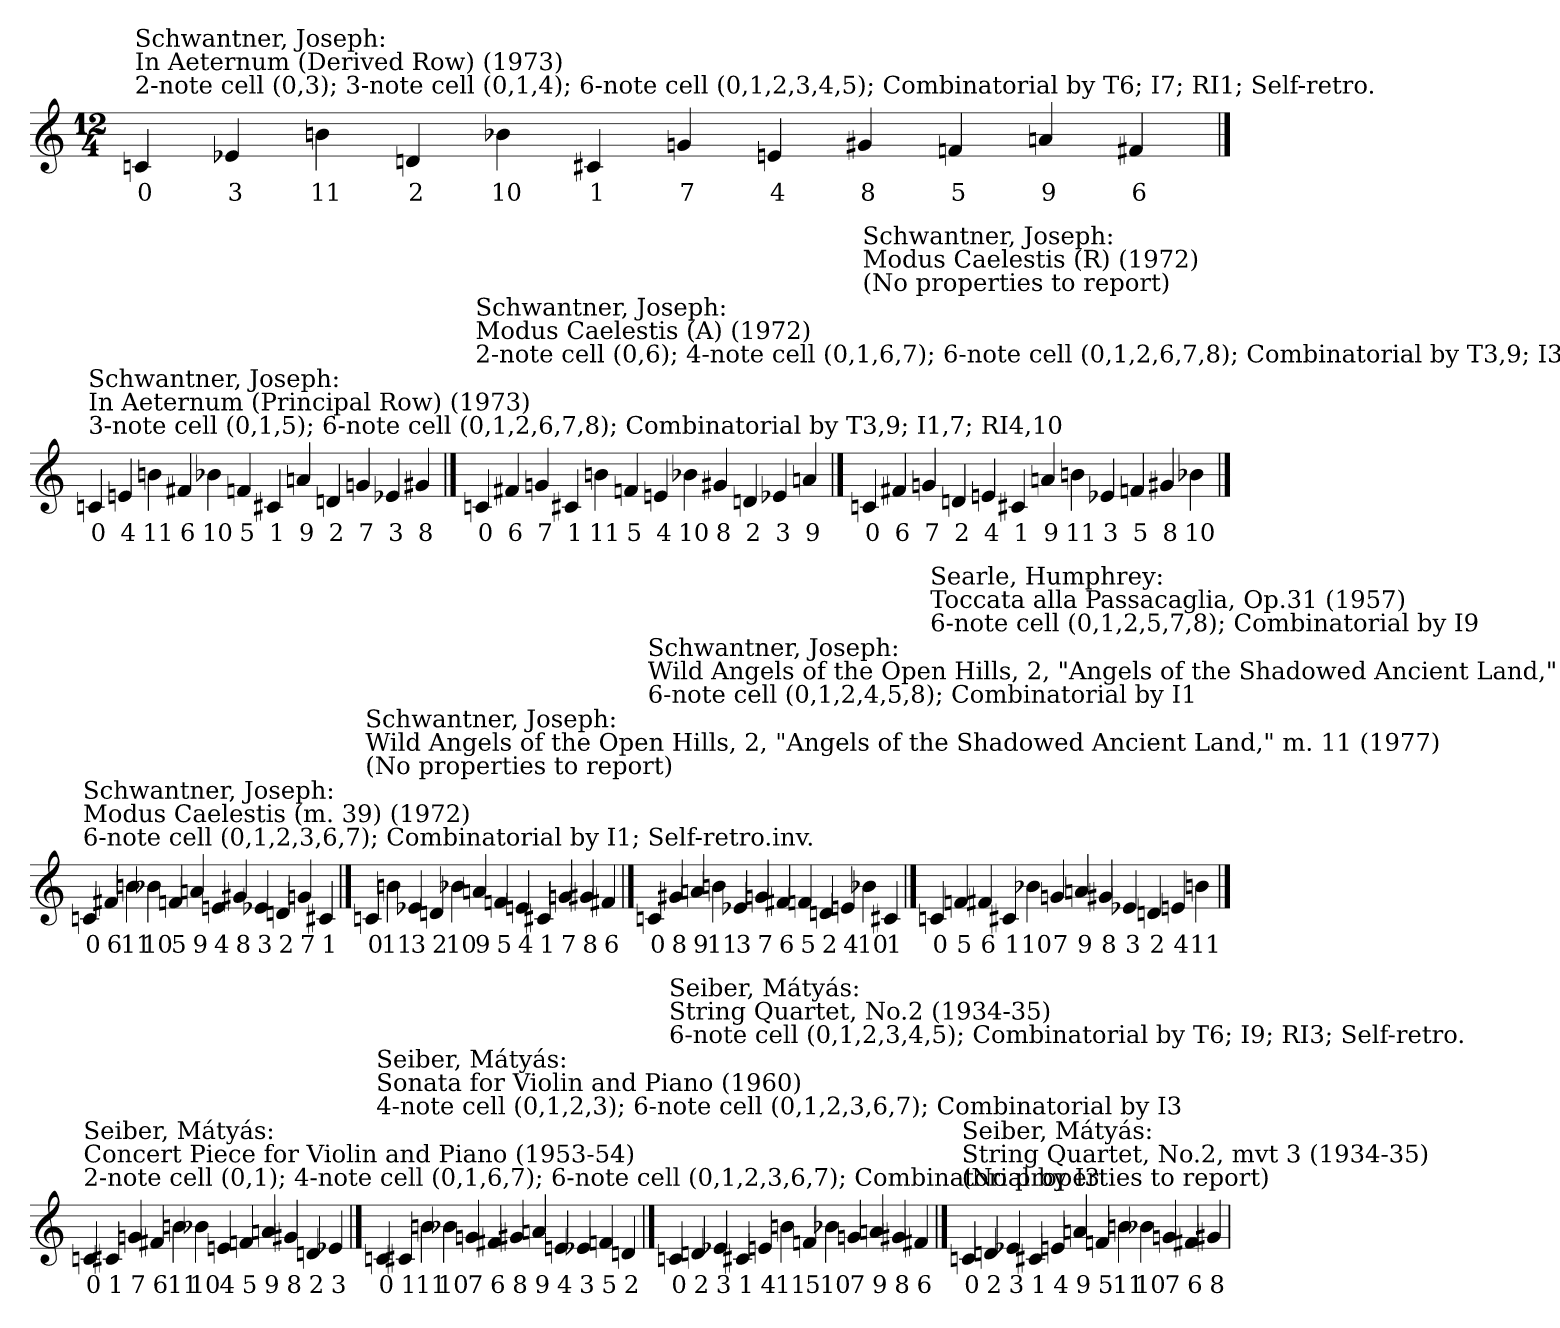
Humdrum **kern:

**kern	**text
*part1	*part1
*staff1	*staff1
!!LO:LB:g=z
*M12/4	*
==1129	==1129
!LO:TX:t=Schwantner, Joseph&colon; \nIn Aeternum (Derived Row) (1973)\n2-note cell (0,3); 3-note cell (0,1,4); 6-note cell (0,1,2,3,4,5); Combinatorial by T6; I7; RI1; Self-retro.	!
4cn	0
4e-X	3
4bn	11
4dn	2
4b-X	10
4c#X	1
4gn	7
4en	4
4g#X	8
4fn	5
4an	9
4f#X	6
!!LO:LB:g=z
==1130	==1130
!LO:TX:t=Schwantner, Joseph&colon; \nIn Aeternum (Principal Row) (1973)\n3-note cell (0,1,5); 6-note cell (0,1,2,6,7,8); Combinatorial by T3,9; I1,7; RI4,10	!
4cn	0
4en	4
4bn	11
4f#X	6
4b-X	10
4fn	5
4c#X	1
4an	9
4dn	2
4gn	7
4e-X	3
4g#X	8
!!LO:LB:g=z
==1131	==1131
!LO:TX:t=Schwantner, Joseph&colon; \nModus Caelestis (A) (1972)\n2-note cell (0,6); 4-note cell (0,1,6,7); 6-note cell (0,1,2,6,7,8); Combinatorial by T3,9; I3,9; RI6,12; Self-retro.inv.	!
4cn	0
4f#X	6
4gn	7
4c#X	1
4bn	11
4fn	5
4en	4
4b-X	10
4g#X	8
4dn	2
4e-X	3
4an	9
!!LO:LB:g=z
==1132	==1132
!LO:TX:t=Schwantner, Joseph&colon; \nModus Caelestis (R) (1972)\n(No properties to report)	!
4cn	0
4f#X	6
4gn	7
4dn	2
4en	4
4c#X	1
4an	9
4bn	11
4e-X	3
4fn	5
4g#X	8
4b-X	10
!!LO:LB:g=z
==1133	==1133
!LO:TX:t=Schwantner, Joseph&colon; \nModus Caelestis (m. 39) (1972)\n6-note cell (0,1,2,3,6,7); Combinatorial by I1; Self-retro.inv.	!
4cn	0
4f#X	6
4bn	11
4b-X	10
4fn	5
4an	9
4en	4
4g#X	8
4e-X	3
4dn	2
4gn	7
4c#X	1
!!LO:LB:g=z
==1134	==1134
!LO:TX:t=Schwantner, Joseph&colon; \nWild Angels of the Open Hills, 2, "Angels of the Shadowed Ancient Land," m. 11 (1977)\n(No properties to report)	!
4cn	0
4bn	11
4e-X	3
4dn	2
4b-X	10
4an	9
4fn	5
4en	4
4c#X	1
4gn	7
4g#X	8
4f#X	6
!!LO:LB:g=z
==1135	==1135
!LO:TX:t=Schwantner, Joseph&colon; \nWild Angels of the Open Hills, 2, "Angels of the Shadowed Ancient Land," m. 21 (1977)\n6-note cell (0,1,2,4,5,8); Combinatorial by I1	!
4cn	0
4g#X	8
4an	9
4bn	11
4e-X	3
4gn	7
4f#X	6
4fn	5
4dn	2
4en	4
4b-X	10
4c#X	1
!!LO:LB:g=z
==1136	==1136
!LO:TX:t=Searle, Humphrey&colon; \nToccata alla Passacaglia, Op.31 (1957)\n6-note cell (0,1,2,5,7,8); Combinatorial by I9	!
4cn	0
4fn	5
4f#X	6
4c#X	1
4b-X	10
4gn	7
4an	9
4g#X	8
4e-X	3
4dn	2
4en	4
4bn	11
!!LO:LB:g=z
==1137	==1137
!LO:TX:t=Seiber, Mátyás&colon; \nConcert Piece for Violin and Piano (1953-54)\n2-note cell (0,1); 4-note cell (0,1,6,7); 6-note cell (0,1,2,3,6,7); Combinatorial by I3	!
4cn	0
4c#X	1
4gn	7
4f#X	6
4bn	11
4b-X	10
4en	4
4fn	5
4an	9
4g#X	8
4dn	2
4e-X	3
!!LO:LB:g=z
==1138	==1138
!LO:TX:t=Seiber, Mátyás&colon; \nSonata for Violin and Piano (1960)\n4-note cell (0,1,2,3); 6-note cell (0,1,2,3,6,7); Combinatorial by I3	!
4cn	0
4c#X	1
4bn	11
4b-X	10
4gn	7
4f#X	6
4g#X	8
4an	9
4en	4
4e-X	3
4fn	5
4dn	2
!!LO:LB:g=z
==1139	==1139
!LO:TX:t=Seiber, Mátyás&colon; \nString Quartet, No.2 (1934-35)\n6-note cell (0,1,2,3,4,5); Combinatorial by T6; I9; RI3; Self-retro.	!
4cn	0
4dn	2
4e-X	3
4c#X	1
4en	4
4bn	11
4fn	5
4b-X	10
4gn	7
4an	9
4g#X	8
4f#X	6
!!LO:LB:g=z
==1140	==1140
!LO:TX:t=Seiber, Mátyás&colon; \nString Quartet, No.2, mvt 3 (1934-35)\n(No properties to report)	!
4cn	0
4dn	2
4e-X	3
4c#X	1
4en	4
4an	9
4fn	5
4bn	11
4b-X	10
4gn	7
4f#X	6
4g#X	8
=	=
*-	*-
